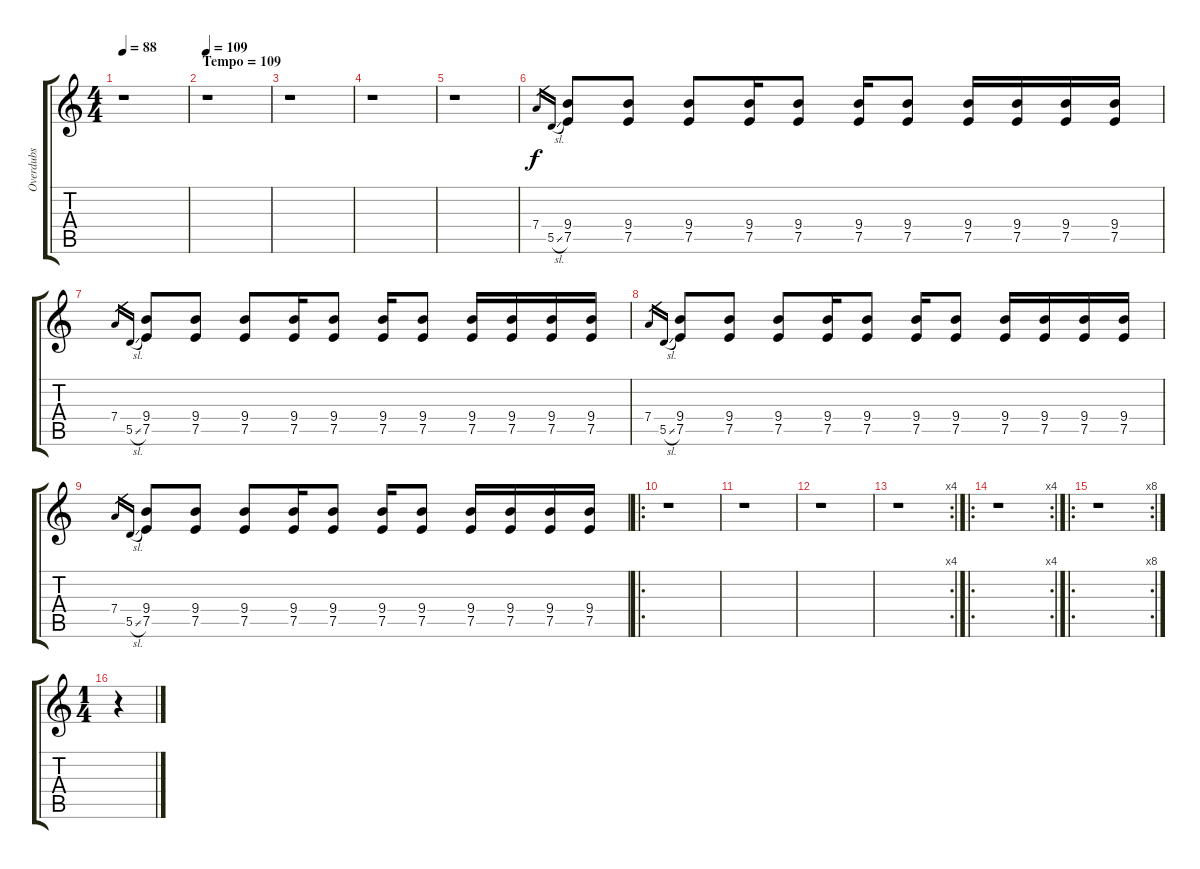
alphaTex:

\track ("Overdubs" "Overdubs") {instrument distortionguitar}
\staff {score tabs}
\tuning (E4 B3 G3 D3 A2 E2) {hide}
\ts (4 4)
\tempo 88
\clef g2
\ks c
r.1{dy f} |
\section ("" "Tempo = 109")
\tempo 109
r.1 |
r.1 |
r.1 |
r.1 |
7.4.16{gr} 5.5{sl}.16{gr} (9.4 7.5).8 (9.4 7.5).8 (9.4 7.5).8 (9.4 7.5).16 (9.4 7.5).8 (9.4 7.5).16 (9.4 7.5).8 (9.4 7.5).16 (9.4 7.5).16 (9.4 7.5).16 (9.4 7.5).16 |
7.4.16{gr} 5.5{sl}.16{gr} (9.4 7.5).8 (9.4 7.5).8 (9.4 7.5).8 (9.4 7.5).16 (9.4 7.5).8 (9.4 7.5).16 (9.4 7.5).8 (9.4 7.5).16 (9.4 7.5).16 (9.4 7.5).16 (9.4 7.5).16 |
7.4.16{gr} 5.5{sl}.16{gr} (9.4 7.5).8 (9.4 7.5).8 (9.4 7.5).8 (9.4 7.5).16 (9.4 7.5).8 (9.4 7.5).16 (9.4 7.5).8 (9.4 7.5).16 (9.4 7.5).16 (9.4 7.5).16 (9.4 7.5).16 |
7.4.16{gr} 5.5{sl}.16{gr} (9.4 7.5).8 (9.4 7.5).8 (9.4 7.5).8 (9.4 7.5).16 (9.4 7.5).8 (9.4 7.5).16 (9.4 7.5).8 (9.4 7.5).16 (9.4 7.5).16 (9.4 7.5).16 (9.4 7.5).16 |
\ro
r.1 |
r.1 |
r.1 |
\rc 4
r.1 |
\ro
\rc 4
r.1 |
\ro
\rc 8
r.1 |
\ts (1 4)
r.4
